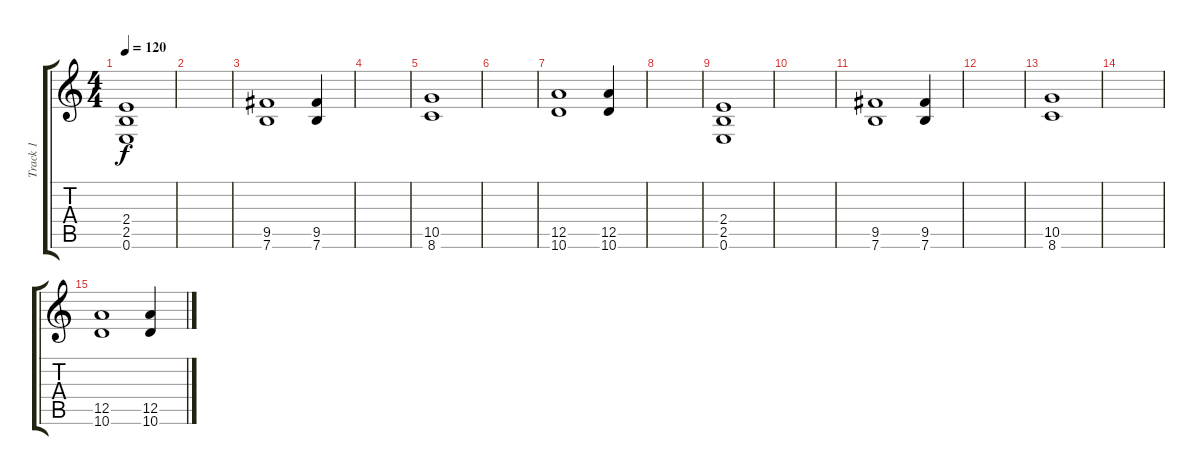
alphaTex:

\track ("Track 1" "Track 1") {instrument distortionguitar}
\staff {score tabs}
\tuning (E4 B3 G3 D3 A2 E2) {hide}
\ts (4 4)
\tempo 120
\clef g2
\ks c
(2.4 2.5 0.6).1{dy f} |
|
(9.5 7.6).1 (9.5 7.6).4 |
|
(10.5 8.6).1 |
|
(12.5 10.6).1 (12.5 10.6).4 |
|
(2.4 2.5 0.6).1 |
|
(9.5 7.6).1 (9.5 7.6).4 |
|
(10.5 8.6).1 |
|
(12.5 10.6).1 (12.5 10.6).4
